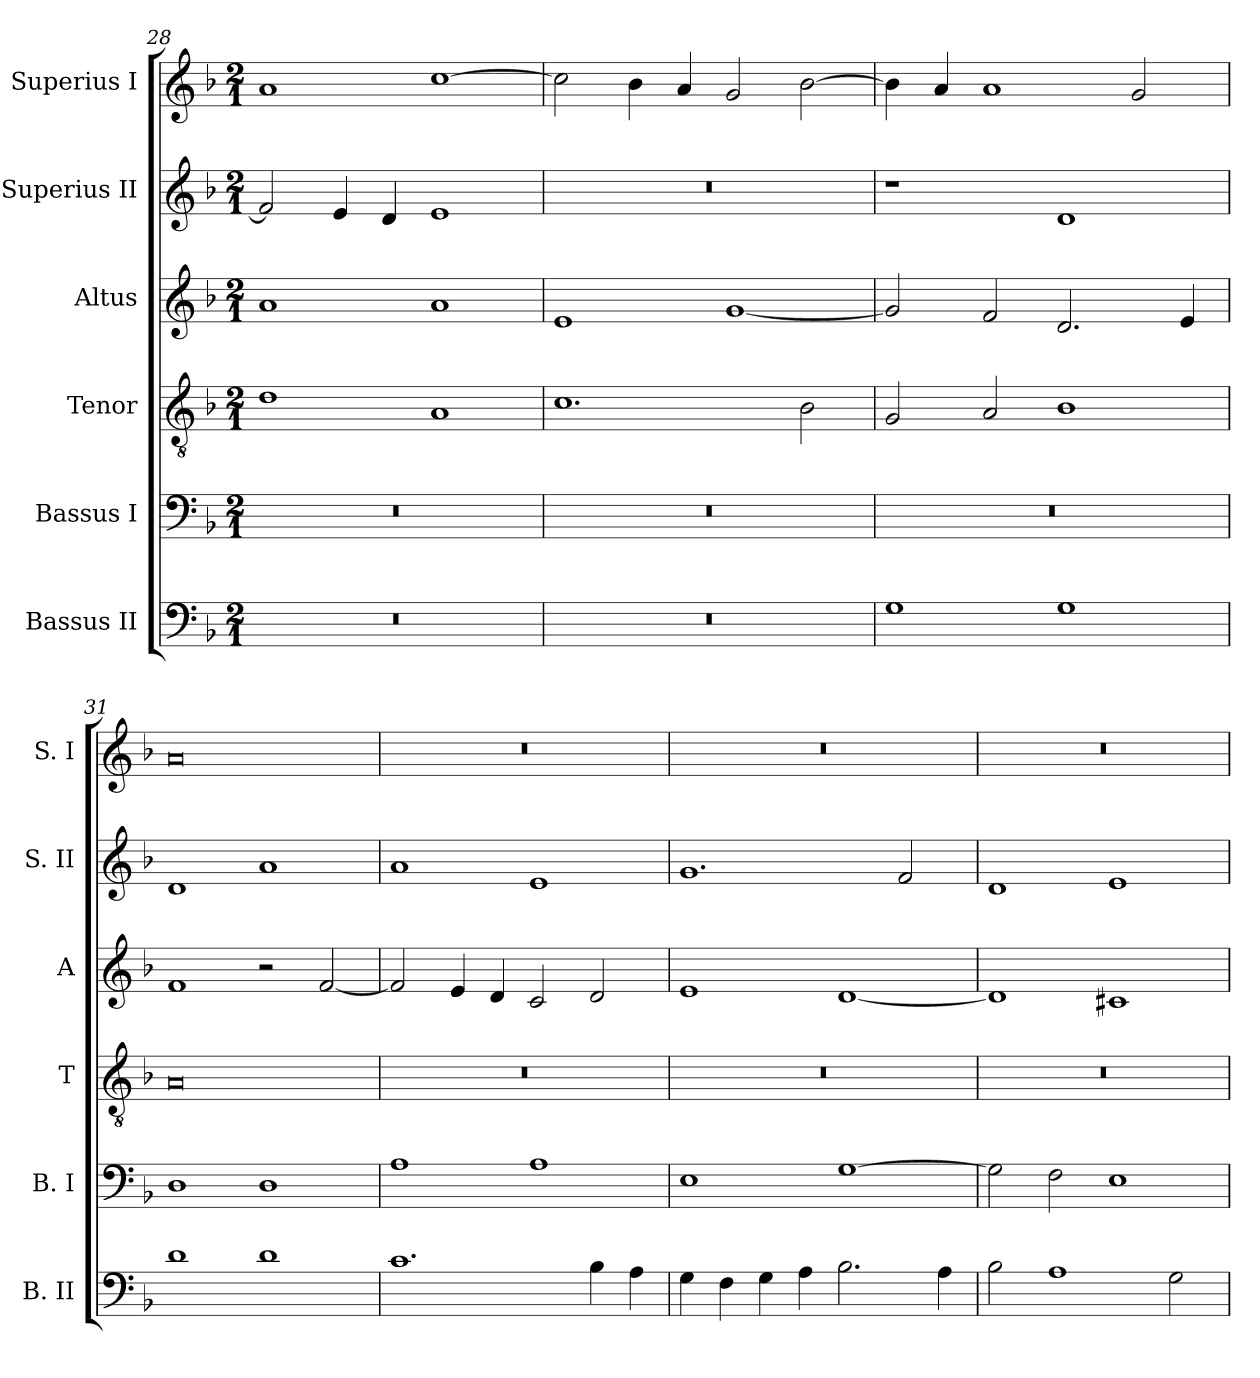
**kern	**kern	**kern	**kern	**kern	**kern
*part6	*part5	*part4	*part3	*part2	*part1
*staff6	*staff5	*staff4	*staff3	*staff2	*staff1
*I"Bassus II	*I"Bassus I	*I"Tenor	*I"Altus	*I"Superius II	*I"Superius I
*I'B. II	*I'B. I	*I'T	*I'A	*I'S. II	*I'S. I
*clefF4	*clefF4	*clefGv2	*clefG2	*clefG2	*clefG2
*k[b-]	*k[b-]	*k[b-]	*k[b-]	*k[b-]	*k[b-]
*F:	*F:	*F:	*F:	*F:	*F:
*M2/1	*M2/1	*M2/1	*M2/1	*M2/1	*M2/1
=28	=28	=28	=28	=28	=28
0r	0r	1d	1a	2f]	1a
.	.	.	.	4e	.
.	.	.	.	4d	.
.	.	1A	1a	1e	[1cc
=29	=29	=29	=29	=29	=29
0r	0r	1.c	1e	0r	2cc]
.	.	.	.	.	4b-
.	.	.	.	.	4a
.	.	.	[1g	.	2g
.	.	2B-	.	.	[2b-
=30	=30	=30	=30	=30	=30
1G	0r	2G	2g]	1r	4b-]
.	.	.	.	.	4a
.	.	2A	2f	.	1a
1G	.	1B-	2.d	1d	.
.	.	.	.	.	2g
.	.	.	4e	.	.
=31	=31	=31	=31	=31	=31
1d	1D	0A	1f	1d	0a
1d	1D	.	2r	1a	.
.	.	.	[2f	.	.
=32	=32	=32	=32	=32	=32
1.c	1A	0r	2f]	1a	0r
.	.	.	4e	.	.
.	.	.	4d	.	.
.	1A	.	2c	1e	.
4B-	.	.	2d	.	.
4A	.	.	.	.	.
=33	=33	=33	=33	=33	=33
4G	1E	0r	1e	1.g	0r
4F	.	.	.	.	.
4G	.	.	.	.	.
4A	.	.	.	.	.
2.B-	[1G	.	[1d	.	.
.	.	.	.	2f	.
4A	.	.	.	.	.
=34	=34	=34	=34	=34	=34
2B-	2G]	0r	1d]	1d	0r
1A	2F	.	.	.	.
.	1E	.	1c#X	1e	.
2G	.	.	.	.	.
=	=	=	=	=	=
*-	*-	*-	*-	*-	*-
